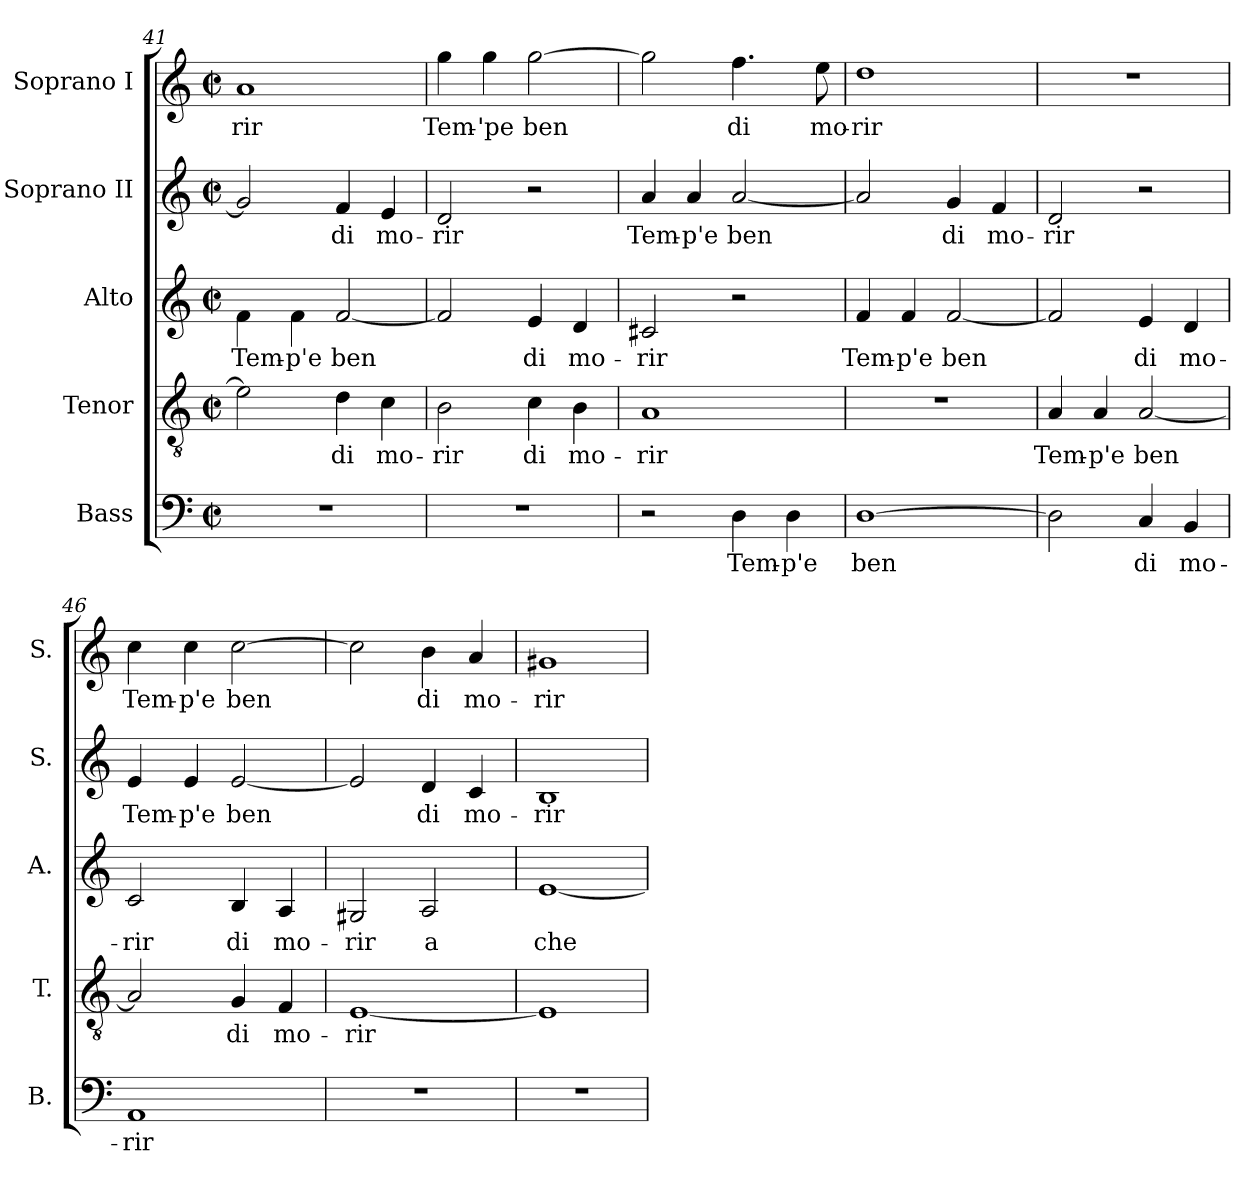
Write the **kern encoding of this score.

**kern	**text	**kern	**text	**kern	**text	**kern	**text	**kern	**text
*part5	*part5	*part4	*part4	*part3	*part3	*part2	*part2	*part1	*part1
*staff5	*staff5	*staff4	*staff4	*staff3	*staff3	*staff2	*staff2	*staff1	*staff1
*I"Bass	*	*I"Tenor	*	*I"Alto	*	*I"Soprano II	*	*I"Soprano I	*
*I'B.	*	*I'T.	*	*I'A.	*	*I'S.	*	*I'S.	*
*clefF4	*	*clefGv2	*	*clefG2	*	*clefG2	*	*clefG2	*
*	*	*ITrd7c12	*	*	*	*	*	*	*
*k[]	*	*k[]	*	*k[]	*	*k[]	*	*k[]	*
*C:	*	*C:	*	*C:	*	*C:	*	*C:	*
*M2/2	*	*M2/2	*	*M2/2	*	*M2/2	*	*M2/2	*
*met(c|)	*	*met(c|)	*	*met(c|)	*	*met(c|)	*	*met(c|)	*
=41	=41	=41	=41	=41	=41	=41	=41	=41	=41
!	!	!	!	!	!LO:LY:b:color=#000000	!	!	!	!
!	!	!	!	!	!	!	!	!	!LO:LY:b:color=#000000
1r	.	2Ei\]	.	4fi\	Tem-	2gi/]	.	1ai	-rir
!	!	!	!	!	!LO:LY:b:color=#000000	!	!	!	!
.	.	.	.	4fi\	-p'e	.	.	.	.
!	!	!	!LO:LY:b:color=#000000	!	!	!	!	!	!
!	!	!	!	!	!LO:LY:b:color=#000000	!	!	!	!
!	!	!	!	!	!	!	!LO:LY:b:color=#000000	!	!
.	.	4Di\	di	[2fi/	ben	4fi/	di	.	.
!	!	!	!LO:LY:b:color=#000000	!	!	!	!	!	!
!	!	!	!	!	!	!	!LO:LY:b:color=#000000	!	!
.	.	4Ci\	mo-	.	.	4ei/	mo-	.	.
=42	=42	=42	=42	=42	=42	=42	=42	=42	=42
!	!	!	!LO:LY:b:color=#000000	!	!	!	!	!	!
!	!	!	!	!	!	!	!LO:LY:b:color=#000000	!	!
!	!	!	!	!	!	!	!	!	!LO:LY:b:color=#000000
1r	.	2BBi\	-rir	2fi/]	.	2di/	-rir	4ggi\	Tem-
!	!	!	!	!	!	!	!	!	!LO:LY:b:color=#000000
.	.	.	.	.	.	.	.	4ggi\	-'pe
!	!	!	!LO:LY:b:color=#000000	!	!	!	!	!	!
!	!	!	!	!	!LO:LY:b:color=#000000	!	!	!	!
!	!	!	!	!	!	!	!	!	!LO:LY:b:color=#000000
.	.	4Ci\	di	4ei/	di	2r	.	[2ggi\	ben
!	!	!	!LO:LY:b:color=#000000	!	!	!	!	!	!
!	!	!	!	!	!LO:LY:b:color=#000000	!	!	!	!
.	.	4BBi\	mo-	4di/	mo-	.	.	.	.
=43	=43	=43	=43	=43	=43	=43	=43	=43	=43
!	!	!	!LO:LY:b:color=#000000	!	!	!	!	!	!
!	!	!	!	!	!LO:LY:b:color=#000000	!	!	!	!
!	!	!	!	!	!	!	!LO:LY:b:color=#000000	!	!
2r	.	1AAi	-rir	2c#Xi/	-rir	4ai/	Tem-	2ggi\]	.
!	!	!	!	!	!	!	!LO:LY:b:color=#000000	!	!
.	.	.	.	.	.	4ai/	-p'e	.	.
!	!LO:LY:b:color=#000000	!	!	!	!	!	!	!	!
!	!	!	!	!	!	!	!LO:LY:b:color=#000000	!	!
!	!	!	!	!	!	!	!	!	!LO:LY:b:color=#000000
4Di\	Tem-	.	.	2r	.	[2ai/	ben	4.ffi\	di
!	!LO:LY:b:color=#000000	!	!	!	!	!	!	!	!
4Di\	-p'e	.	.	.	.	.	.	.	.
!	!	!	!	!	!	!	!	!	!LO:LY:b:color=#000000
.	.	.	.	.	.	.	.	8eei\	mo-
=44	=44	=44	=44	=44	=44	=44	=44	=44	=44
!	!LO:LY:b:color=#000000	!	!	!	!	!	!	!	!
!	!	!	!	!	!LO:LY:b:color=#000000	!	!	!	!
!	!	!	!	!	!	!	!	!	!LO:LY:b:color=#000000
[1Di	ben	1r	.	4fi/	Tem-	2ai/]	.	1ddi	-rir
!	!	!	!	!	!LO:LY:b:color=#000000	!	!	!	!
.	.	.	.	4fi/	-p'e	.	.	.	.
!	!	!	!	!	!LO:LY:b:color=#000000	!	!	!	!
!	!	!	!	!	!	!	!LO:LY:b:color=#000000	!	!
.	.	.	.	[2fi/	ben	4gi/	di	.	.
!	!	!	!	!	!	!	!LO:LY:b:color=#000000	!	!
.	.	.	.	.	.	4fi/	mo-	.	.
=45	=45	=45	=45	=45	=45	=45	=45	=45	=45
!	!	!	!LO:LY:b:color=#000000	!	!	!	!	!	!
!	!	!	!	!	!	!	!LO:LY:b:color=#000000	!	!
2Di\]	.	4AAi/	Tem-	2fi/]	.	2di/	-rir	1r	.
!	!	!	!LO:LY:b:color=#000000	!	!	!	!	!	!
.	.	4AAi/	-p'e	.	.	.	.	.	.
!	!LO:LY:b:color=#000000	!	!	!	!	!	!	!	!
!	!	!	!LO:LY:b:color=#000000	!	!	!	!	!	!
!	!	!	!	!	!LO:LY:b:color=#000000	!	!	!	!
4Ci/	di	[2AAi/	ben	4ei/	di	2r	.	.	.
!	!LO:LY:b:color=#000000	!	!	!	!	!	!	!	!
!	!	!	!	!	!LO:LY:b:color=#000000	!	!	!	!
4BBi/	mo-	.	.	4di/	mo-	.	.	.	.
!!LO:PB:g=z
=46	=46	=46	=46	=46	=46	=46	=46	=46	=46
!	!LO:LY:b:color=#000000	!	!	!	!	!	!	!	!
!	!	!	!	!	!LO:LY:b:color=#000000	!	!	!	!
!	!	!	!	!	!	!	!LO:LY:b:color=#000000	!	!
!	!	!	!	!	!	!	!	!	!LO:LY:b:color=#000000
1AAi	-rir	2AAi/]	.	2ci/	-rir	4ei/	Tem-	4cci\	Tem-
!	!	!	!	!	!	!	!LO:LY:b:color=#000000	!	!
!	!	!	!	!	!	!	!	!	!LO:LY:b:color=#000000
.	.	.	.	.	.	4ei/	-p'e	4cci\	-p'e
!	!	!	!LO:LY:b:color=#000000	!	!	!	!	!	!
!	!	!	!	!	!LO:LY:b:color=#000000	!	!	!	!
!	!	!	!	!	!	!	!LO:LY:b:color=#000000	!	!
!	!	!	!	!	!	!	!	!	!LO:LY:b:color=#000000
.	.	4GGi/	di	4Bi/	di	[2ei/	ben	[2cci\	ben
!	!	!	!LO:LY:b:color=#000000	!	!	!	!	!	!
!	!	!	!	!	!LO:LY:b:color=#000000	!	!	!	!
.	.	4FFi/	mo-	4Ai/	mo-	.	.	.	.
=47	=47	=47	=47	=47	=47	=47	=47	=47	=47
!	!	!	!LO:LY:b:color=#000000	!	!	!	!	!	!
!	!	!	!	!	!LO:LY:b:color=#000000	!	!	!	!
1r	.	[1EEi	-rir	2G#Xi/	-rir	2ei/]	.	2cci\]	.
!	!	!	!	!	!LO:LY:b:color=#000000	!	!	!	!
!	!	!	!	!	!	!	!LO:LY:b:color=#000000	!	!
!	!	!	!	!	!	!	!	!	!LO:LY:b:color=#000000
.	.	.	.	2Ai/	a	4di/	di	4bi\	di
!	!	!	!	!	!	!	!LO:LY:b:color=#000000	!	!
!	!	!	!	!	!	!	!	!	!LO:LY:b:color=#000000
.	.	.	.	.	.	4ci/	mo-	4ai/	mo-
=48	=48	=48	=48	=48	=48	=48	=48	=48	=48
!	!	!	!	!	!LO:LY:b:color=#000000	!	!	!	!
!	!	!	!	!	!	!	!LO:LY:b:color=#000000	!	!
!	!	!	!	!	!	!	!	!	!LO:LY:b:color=#000000
1r	.	1EEi]	.	[1ei	che	1Bi	-rir	1g#Xi	-rir
=	=	=	=	=	=	=	=	=	=
*-	*-	*-	*-	*-	*-	*-	*-	*-	*-
